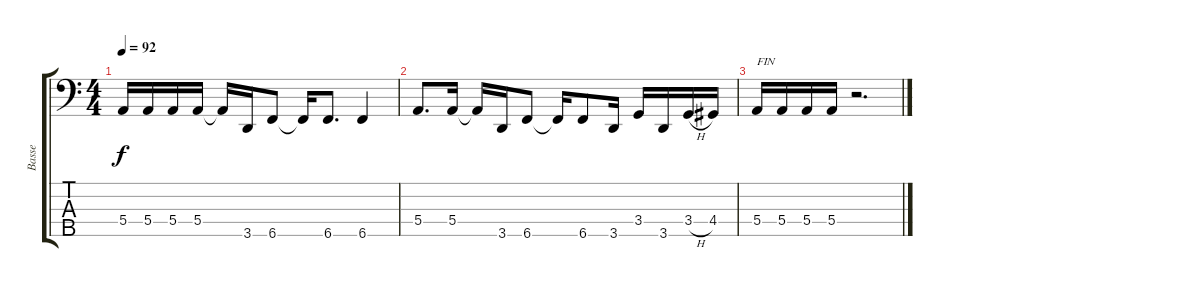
\track ("Basse" "Basse") {instrument acousticguitarnylon}
\staff {score tabs}
\tuning (G2 D2 A1 E1 B0) {hide}
\ts (4 4)
\tempo 92
\clef f4
\ks c
5.4.16{dy f} 5.4.16 5.4.16 5.4.16 5.4{t}.16 3.5.16 6.5.8 6.5{t}.16 6.5.8{d} 6.5.4 |
5.4.8{d} 5.4.16 5.4{t}.16 3.5.16 6.5.8 6.5{t}.16 6.5.8 3.5.16 3.4.16 3.5.16 3.4{h}.16 4.4.16 |
5.4.16{txt "FIN"} 5.4.16 5.4.16 5.4.16 r.2{d}
